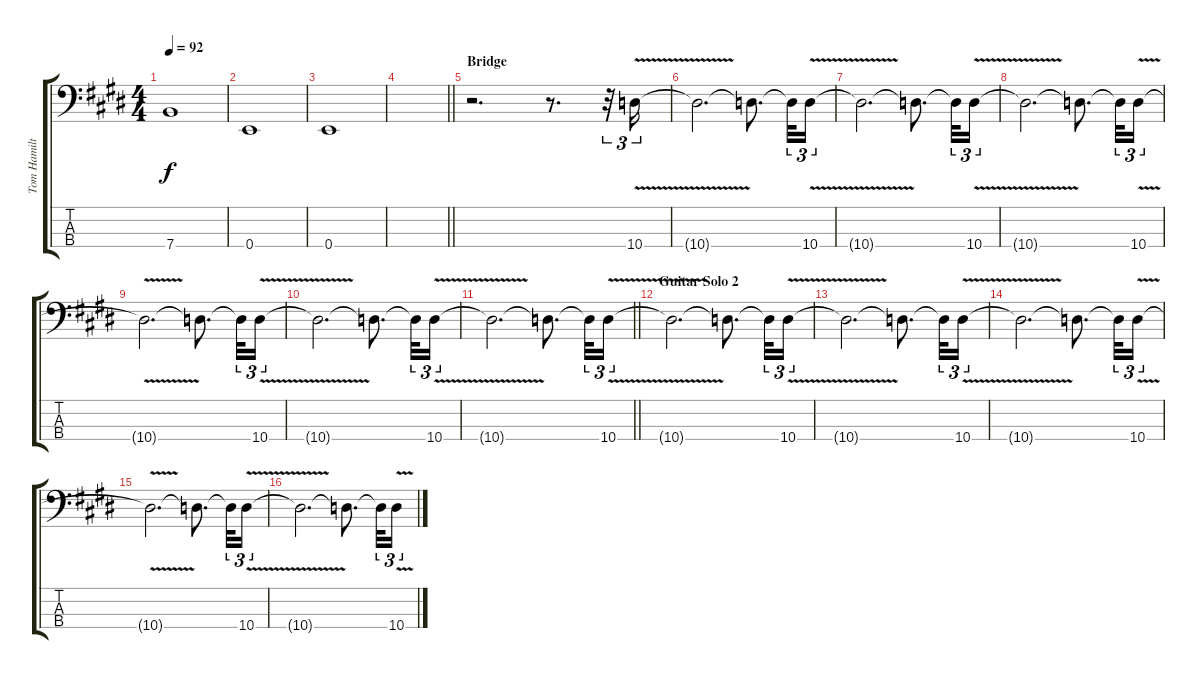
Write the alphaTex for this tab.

\track ("Tom Hamilton" "Tom Hamilt") {instrument acousticguitarsteel}
\staff {score tabs}
\tuning (G2 D2 A1 E1) {hide}
\ts (4 4)
\tempo 92
\clef f4
\ks c#minor
7.4.1{dy f} |
\ks e
0.4.1 |
0.4.1 |
\barLineRight lightlight
\ks c#minor
|
\section ("" "Bridge")
\ks e
r.2{d} r.8{d} r.32{tu (3 2)} 10.4{v}.16{tu (3 2)} |
10.4{t}.2{d} 10.4{t}.8{d} 10.4{t}.32{tu (3 2)} 10.4{v}.16{tu (3 2)} |
10.4{t}.2{d} 10.4{t}.8{d} 10.4{t}.32{tu (3 2)} 10.4{v}.16{tu (3 2)} |
10.4{t}.2{d} 10.4{t}.8{d} 10.4{t}.32{tu (3 2)} 10.4{v}.16{tu (3 2)} |
10.4{t}.2{d} 10.4{t}.8{d} 10.4{t}.32{tu (3 2)} 10.4{v}.16{tu (3 2)} |
10.4{t}.2{d} 10.4{t}.8{d} 10.4{t}.32{tu (3 2)} 10.4{v}.16{tu (3 2)} |
\barLineRight lightlight
10.4{t}.2{d} 10.4{t}.8{d} 10.4{t}.32{tu (3 2)} 10.4{v}.16{tu (3 2)} |
\section ("" "Guitar Solo 2")
10.4{t}.2{d} 10.4{t}.8{d} 10.4{t}.32{tu (3 2)} 10.4{v}.16{tu (3 2)} |
10.4{t}.2{d} 10.4{t}.8{d} 10.4{t}.32{tu (3 2)} 10.4{v}.16{tu (3 2)} |
10.4{t}.2{d} 10.4{t}.8{d} 10.4{t}.32{tu (3 2)} 10.4{v}.16{tu (3 2)} |
10.4{t}.2{d} 10.4{t}.8{d} 10.4{t}.32{tu (3 2)} 10.4{v}.16{tu (3 2)} |
10.4{t}.2{d} 10.4{t}.8{d} 10.4{t}.32{tu (3 2)} 10.4{v}.16{tu (3 2)}
